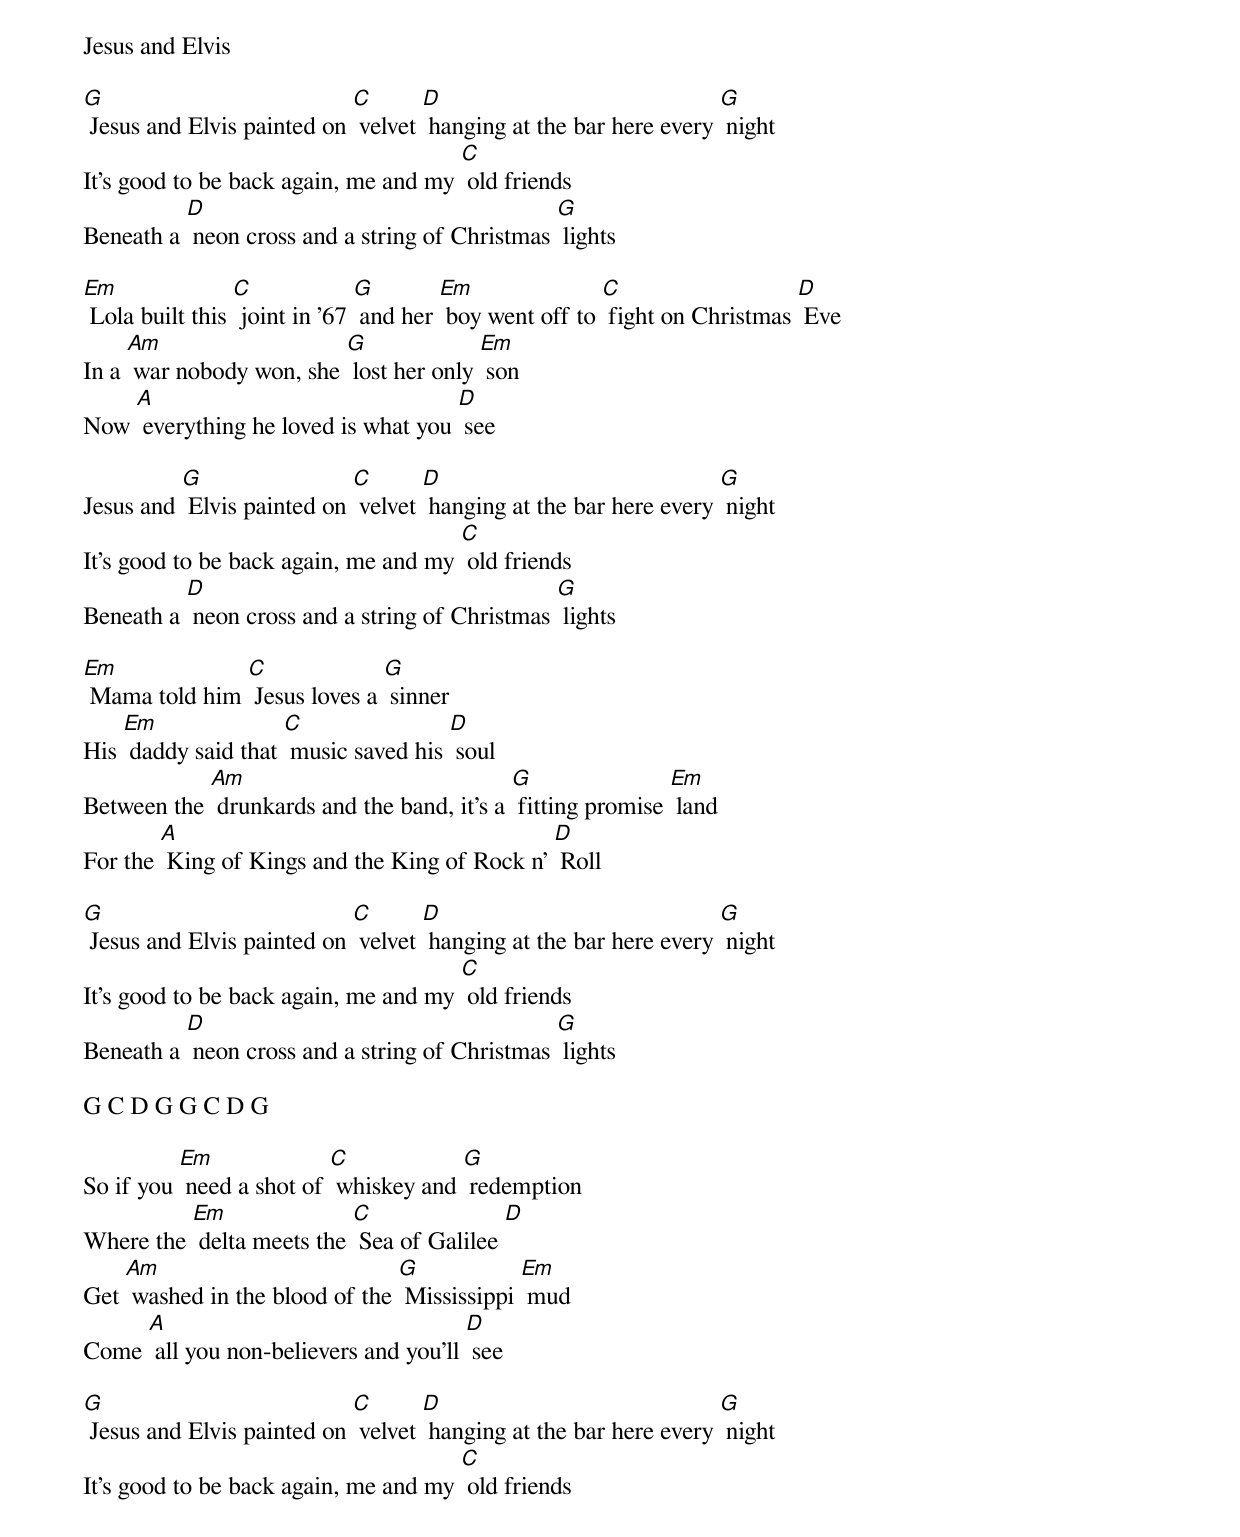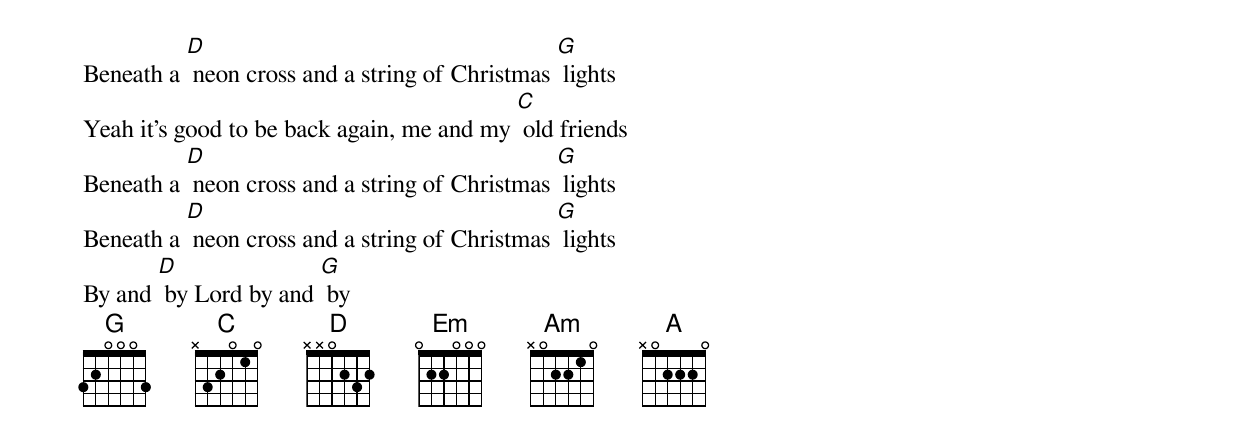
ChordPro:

Jesus and Elvis

[G] Jesus and Elvis painted on [C] velvet [D] hanging at the bar here every [G] night
It’s good to be back again, me and my [C] old friends
Beneath a [D] neon cross and a string of Christmas [G] lights

[Em] Lola built this [C] joint in ’67 [G] and her [Em] boy went off to [C] fight on Christmas [D] Eve
In a [Am] war nobody won, she [G] lost her only [Em] son
Now [A] everything he loved is what you [D] see

Jesus and [G] Elvis painted on [C] velvet [D] hanging at the bar here every [G] night
It’s good to be back again, me and my [C] old friends
Beneath a [D] neon cross and a string of Christmas [G] lights

[Em] Mama told him [C] Jesus loves a [G] sinner
His [Em] daddy said that [C] music saved his [D] soul
Between the [Am] drunkards and the band, it’s a [G] fitting promise [Em] land
For the [A] King of Kings and the King of Rock n’ [D] Roll

[G] Jesus and Elvis painted on [C] velvet [D] hanging at the bar here every [G] night
It’s good to be back again, me and my [C] old friends
Beneath a [D] neon cross and a string of Christmas [G] lights

G C D G G C D G

So if you [Em] need a shot of [C] whiskey and [G] redemption
Where the [Em] delta meets the [C] Sea of Galilee [D]
Get [Am] washed in the blood of the [G] Mississippi [Em] mud
Come [A] all you non-believers and you’ll [D] see

[G] Jesus and Elvis painted on [C] velvet [D] hanging at the bar here every [G] night
It’s good to be back again, me and my [C] old friends
Beneath a [D] neon cross and a string of Christmas [G] lights
Yeah it’s good to be back again, me and my [C] old friends
Beneath a [D] neon cross and a string of Christmas [G] lights
Beneath a [D] neon cross and a string of Christmas [G] lights
By and [D] by Lord by and [G] by
